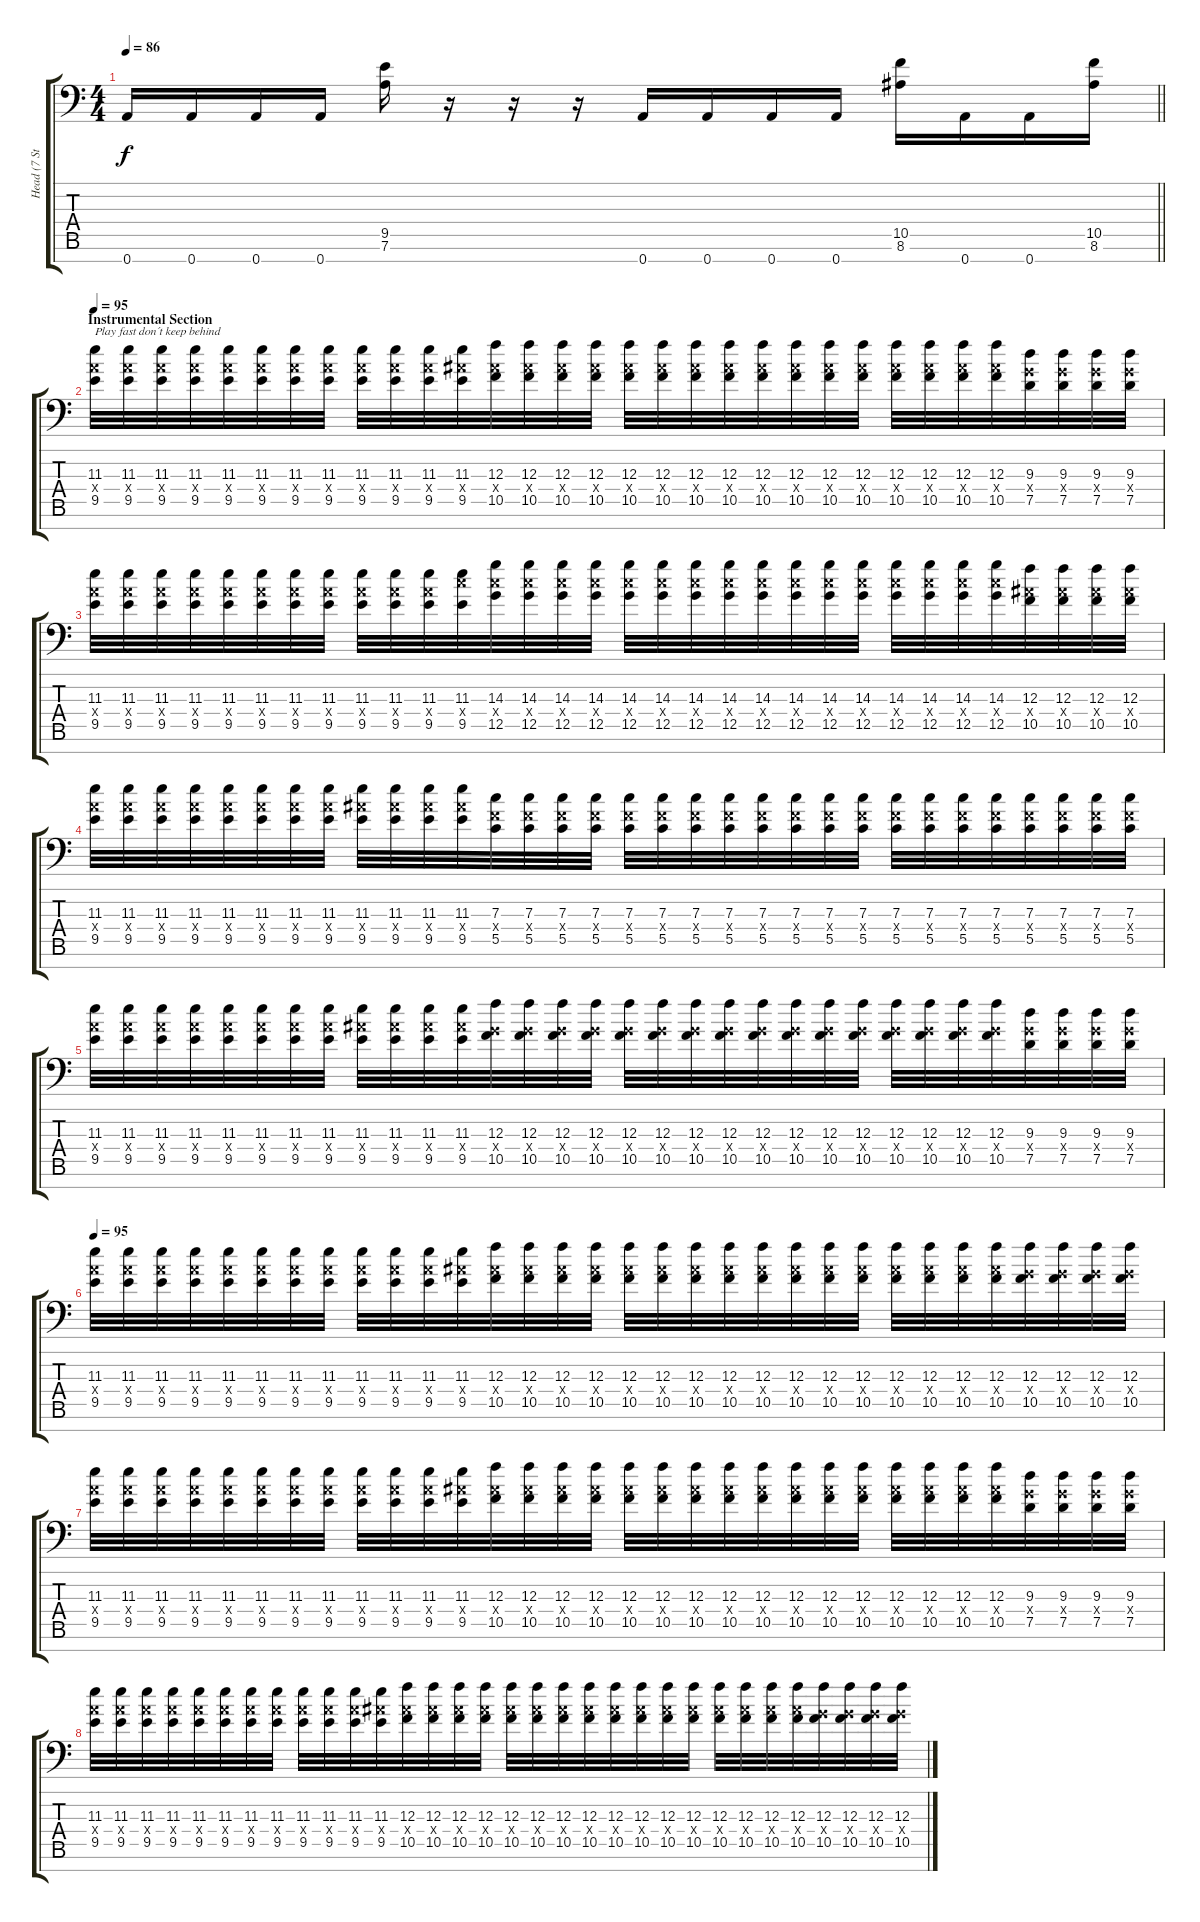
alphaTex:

\track ("Head (7 Strings)" "Head (7 St") {instrument overdrivenguitar}
\staff {score tabs}
\tuning (D4 A3 F3 C3 G2 D2 A1) {hide}
\ts (4 4)
\tempo 86
\clef f4
\barLineRight lightlight
\ks c
0.7.16{dy f} 0.7.16 0.7.16 0.7.16 (9.5 7.6).16 r.16 r.16 r.16 0.7.16 0.7.16 0.7.16 0.7.16 (10.5 8.6).16 0.7.16 0.7.16 (10.5 8.6).16 |
\section ("" "Instrumental Section")
\tempo 95
(11.3 9.4{x} 9.5).32{txt "Play fast don´t keep behind"} (11.3 9.4{x} 9.5).32 (11.3 9.4{x} 9.5).32 (11.3 9.4{x} 9.5).32 (11.3 9.4{x} 9.5).32 (11.3 9.4{x} 9.5).32 (11.3 9.4{x} 9.5).32 (11.3 9.4{x} 9.5).32 (11.3 9.4{x} 9.5).32 (11.3 9.4{x} 9.5).32 (11.3 9.4{x} 9.5).32 (11.3 10.4{x} 9.5).32 (12.3 10.4{x} 10.5).32 (12.3 10.4{x} 10.5).32 (12.3 10.4{x} 10.5).32 (12.3 10.4{x} 10.5).32 (12.3 10.4{x} 10.5).32 (12.3 10.4{x} 10.5).32 (12.3 10.4{x} 10.5).32 (12.3 10.4{x} 10.5).32 (12.3 10.4{x} 10.5).32 (12.3 10.4{x} 10.5).32 (12.3 10.4{x} 10.5).32 (12.3 10.4{x} 10.5).32 (12.3 10.4{x} 10.5).32 (12.3 10.4{x} 10.5).32 (12.3 10.4{x} 10.5).32 (12.3 10.4{x} 10.5).32 (9.3 7.4{x} 7.5).32 (9.3 7.4{x} 7.5).32 (9.3 7.4{x} 7.5).32 (9.3 7.4{x} 7.5).32 |
(11.3 9.4{x} 9.5).32 (11.3 9.4{x} 9.5).32 (11.3 9.4{x} 9.5).32 (11.3 9.4{x} 9.5).32 (11.3 9.4{x} 9.5).32 (11.3 9.4{x} 9.5).32 (11.3 9.4{x} 9.5).32 (11.3 9.4{x} 9.5).32 (11.3 9.4{x} 9.5).32 (11.3 9.4{x} 9.5).32 (11.3 9.4{x} 9.5).32 (11.3 12.4{x} 9.5).32 (14.3 12.4{x} 12.5).32 (14.3 12.4{x} 12.5).32 (14.3 12.4{x} 12.5).32 (14.3 12.4{x} 12.5).32 (14.3 12.4{x} 12.5).32 (14.3 12.4{x} 12.5).32 (14.3 12.4{x} 12.5).32 (14.3 12.4{x} 12.5).32 (14.3 12.4{x} 12.5).32 (14.3 12.4{x} 12.5).32 (14.3 12.4{x} 12.5).32 (14.3 12.4{x} 12.5).32 (14.3 12.4{x} 12.5).32 (14.3 12.4{x} 12.5).32 (14.3 12.4{x} 12.5).32 (14.3 12.4{x} 12.5).32 (12.3 10.4{x} 10.5).32 (12.3 10.4{x} 10.5).32 (12.3 10.4{x} 10.5).32 (12.3 10.4{x} 10.5).32 |
(11.3 9.4{x} 9.5).32 (11.3 9.4{x} 9.5).32 (11.3 9.4{x} 9.5).32 (11.3 9.4{x} 9.5).32 (11.3 9.4{x} 9.5).32 (11.3 9.4{x} 9.5).32 (11.3 9.4{x} 9.5).32 (11.3 9.4{x} 9.5).32 (11.3 10.4{x} 9.5).32 (11.3 10.4{x} 9.5).32 (11.3 10.4{x} 9.5).32 (11.3 10.4{x} 9.5).32 (7.3 5.4{x} 5.5).32 (7.3 5.4{x} 5.5).32 (7.3 5.4{x} 5.5).32 (7.3 5.4{x} 5.5).32 (7.3 5.4{x} 5.5).32 (7.3 5.4{x} 5.5).32 (7.3 5.4{x} 5.5).32 (7.3 5.4{x} 5.5).32 (7.3 5.4{x} 5.5).32 (7.3 5.4{x} 5.5).32 (7.3 5.4{x} 5.5).32 (7.3 5.4{x} 5.5).32 (7.3 5.4{x} 5.5).32 (7.3 5.4{x} 5.5).32 (7.3 5.4{x} 5.5).32 (7.3 5.4{x} 5.5).32 (7.3 5.4{x} 5.5).32 (7.3 5.4{x} 5.5).32 (7.3 5.4{x} 5.5).32 (7.3 5.4{x} 5.5).32 |
(11.3 9.4{x} 9.5).32 (11.3 9.4{x} 9.5).32 (11.3 9.4{x} 9.5).32 (11.3 9.4{x} 9.5).32 (11.3 9.4{x} 9.5).32 (11.3 9.4{x} 9.5).32 (11.3 9.4{x} 9.5).32 (11.3 9.4{x} 9.5).32 (11.3 10.4{x} 9.5).32 (11.3 10.4{x} 9.5).32 (11.3 10.4{x} 9.5).32 (11.3 10.4{x} 9.5).32 (12.3 7.4{x} 10.5).32 (12.3 7.4{x} 10.5).32 (12.3 7.4{x} 10.5).32 (12.3 7.4{x} 10.5).32 (12.3 7.4{x} 10.5).32 (12.3 7.4{x} 10.5).32 (12.3 7.4{x} 10.5).32 (12.3 7.4{x} 10.5).32 (12.3 7.4{x} 10.5).32 (12.3 7.4{x} 10.5).32 (12.3 7.4{x} 10.5).32 (12.3 7.4{x} 10.5).32 (12.3 7.4{x} 10.5).32 (12.3 7.4{x} 10.5).32 (12.3 7.4{x} 10.5).32 (12.3 7.4{x} 10.5).32 (9.3 7.4{x} 7.5).32 (9.3 7.4{x} 7.5).32 (9.3 7.4{x} 7.5).32 (9.3 7.4{x} 7.5).32 |
\tempo 95
(11.3 9.4{x} 9.5).32 (11.3 9.4{x} 9.5).32 (11.3 9.4{x} 9.5).32 (11.3 9.4{x} 9.5).32 (11.3 9.4{x} 9.5).32 (11.3 9.4{x} 9.5).32 (11.3 9.4{x} 9.5).32 (11.3 9.4{x} 9.5).32 (11.3 9.4{x} 9.5).32 (11.3 9.4{x} 9.5).32 (11.3 9.4{x} 9.5).32 (11.3 10.4{x} 9.5).32 (12.3 10.4{x} 10.5).32 (12.3 10.4{x} 10.5).32 (12.3 10.4{x} 10.5).32 (12.3 10.4{x} 10.5).32 (12.3 10.4{x} 10.5).32 (12.3 10.4{x} 10.5).32 (12.3 10.4{x} 10.5).32 (12.3 10.4{x} 10.5).32 (12.3 10.4{x} 10.5).32 (12.3 10.4{x} 10.5).32 (12.3 10.4{x} 10.5).32 (12.3 10.4{x} 10.5).32 (12.3 10.4{x} 10.5).32 (12.3 10.4{x} 10.5).32 (12.3 10.4{x} 10.5).32 (12.3 10.4{x} 10.5).32 (12.3 7.4{x} 10.5).32 (12.3 7.4{x} 10.5).32 (12.3 7.4{x} 10.5).32 (12.3 7.4{x} 10.5).32 |
(11.3 9.4{x} 9.5).32 (11.3 9.4{x} 9.5).32 (11.3 9.4{x} 9.5).32 (11.3 9.4{x} 9.5).32 (11.3 9.4{x} 9.5).32 (11.3 9.4{x} 9.5).32 (11.3 9.4{x} 9.5).32 (11.3 9.4{x} 9.5).32 (11.3 9.4{x} 9.5).32 (11.3 9.4{x} 9.5).32 (11.3 9.4{x} 9.5).32 (11.3 10.4{x} 9.5).32 (12.3 10.4{x} 10.5).32 (12.3 10.4{x} 10.5).32 (12.3 10.4{x} 10.5).32 (12.3 10.4{x} 10.5).32 (12.3 10.4{x} 10.5).32 (12.3 10.4{x} 10.5).32 (12.3 10.4{x} 10.5).32 (12.3 10.4{x} 10.5).32 (12.3 10.4{x} 10.5).32 (12.3 10.4{x} 10.5).32 (12.3 10.4{x} 10.5).32 (12.3 10.4{x} 10.5).32 (12.3 10.4{x} 10.5).32 (12.3 10.4{x} 10.5).32 (12.3 10.4{x} 10.5).32 (12.3 10.4{x} 10.5).32 (9.3 7.4{x} 7.5).32 (9.3 7.4{x} 7.5).32 (9.3 7.4{x} 7.5).32 (9.3 7.4{x} 7.5).32 |
(11.3 9.4{x} 9.5).32 (11.3 9.4{x} 9.5).32 (11.3 9.4{x} 9.5).32 (11.3 9.4{x} 9.5).32 (11.3 9.4{x} 9.5).32 (11.3 9.4{x} 9.5).32 (11.3 9.4{x} 9.5).32 (11.3 9.4{x} 9.5).32 (11.3 9.4{x} 9.5).32 (11.3 9.4{x} 9.5).32 (11.3 9.4{x} 9.5).32 (11.3 10.4{x} 9.5).32 (12.3 10.4{x} 10.5).32 (12.3 10.4{x} 10.5).32 (12.3 10.4{x} 10.5).32 (12.3 10.4{x} 10.5).32 (12.3 10.4{x} 10.5).32 (12.3 10.4{x} 10.5).32 (12.3 10.4{x} 10.5).32 (12.3 10.4{x} 10.5).32 (12.3 10.4{x} 10.5).32 (12.3 10.4{x} 10.5).32 (12.3 10.4{x} 10.5).32 (12.3 10.4{x} 10.5).32 (12.3 10.4{x} 10.5).32 (12.3 10.4{x} 10.5).32 (12.3 10.4{x} 10.5).32 (12.3 10.4{x} 10.5).32 (12.3 7.4{x} 10.5).32 (12.3 7.4{x} 10.5).32 (12.3 7.4{x} 10.5).32 (12.3 7.4{x} 10.5).32
